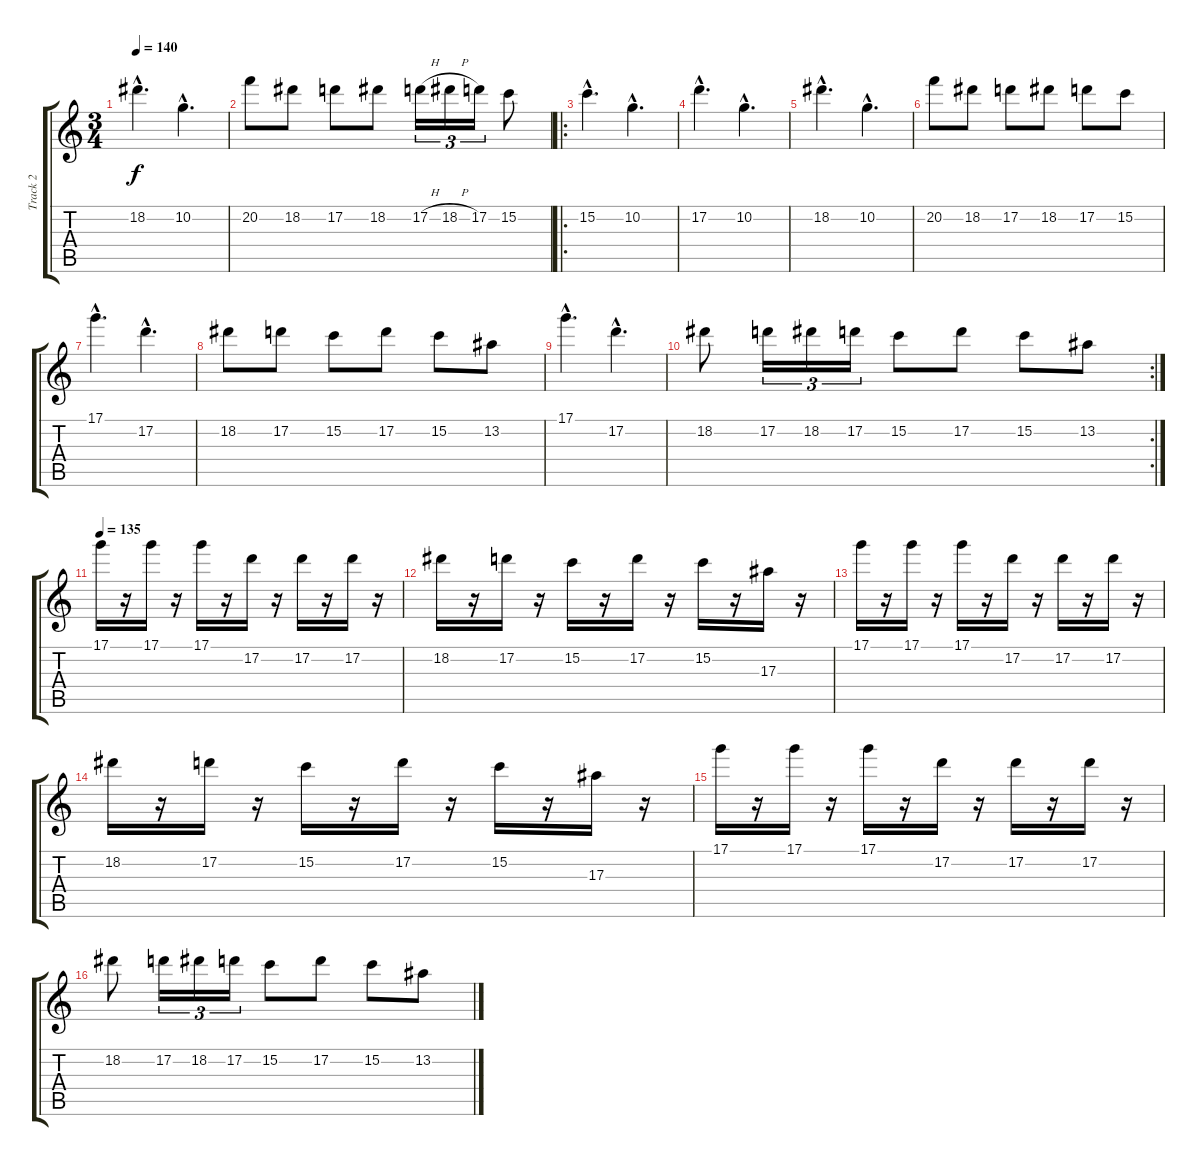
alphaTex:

\track ("Track 2" "Track 2") {instrument distortionguitar}
\staff {score tabs}
\tuning (D4 A3 F3 C3 G2 C2) {hide}
\ts (3 4)
\tempo 140
\clef g2
\ks c
18.2{hac}.4{d dy f} 10.2{hac}.4{d} |
20.2.8 18.2.8 17.2.8 18.2.8 17.2{h}.16{tu (3 2)} 18.2{h}.16{tu (3 2)} 17.2.16{tu (3 2)} 15.2.8 |
\ro
15.2{hac}.4{d} 10.2{hac}.4{d} |
17.2{hac}.4{d} 10.2{hac}.4{d} |
18.2{hac}.4{d} 10.2{hac}.4{d} |
20.2.8 18.2.8 17.2.8 18.2.8 17.2.8 15.2.8 |
17.1{hac}.4{d} 17.2{hac}.4{d} |
18.2.8 17.2.8 15.2.8 17.2.8 15.2.8 13.2.8 |
17.1{hac}.4{d} 17.2{hac}.4{d} |
\rc 2
18.2.8 17.2.16{tu (3 2)} 18.2.16{tu (3 2)} 17.2.16{tu (3 2)} 15.2.8 17.2.8 15.2.8 13.2.8 |
\tempo 135
17.1.16{volume 9 instrument electricguitarmuted} r.16 17.1.16 r.16 17.1.16 r.16 17.2.16 r.16 17.2.16 r.16 17.2.16 r.16 |
18.2.16 r.16 17.2.16 r.16 15.2.16 r.16 17.2.16 r.16 15.2.16 r.16 17.3.16 r.16 |
17.1.16{volume 9 instrument electricguitarmuted} r.16 17.1.16 r.16 17.1.16 r.16 17.2.16 r.16 17.2.16 r.16 17.2.16 r.16 |
18.2.16 r.16 17.2.16 r.16 15.2.16 r.16 17.2.16 r.16 15.2.16 r.16 17.3.16 r.16 |
17.1.16{volume 9 instrument electricguitarmuted} r.16 17.1.16 r.16 17.1.16 r.16 17.2.16 r.16 17.2.16 r.16 17.2.16 r.16 |
18.2.8 17.2.16{tu (3 2)} 18.2.16{tu (3 2)} 17.2.16{tu (3 2)} 15.2.8 17.2.8 15.2.8 13.2.8
